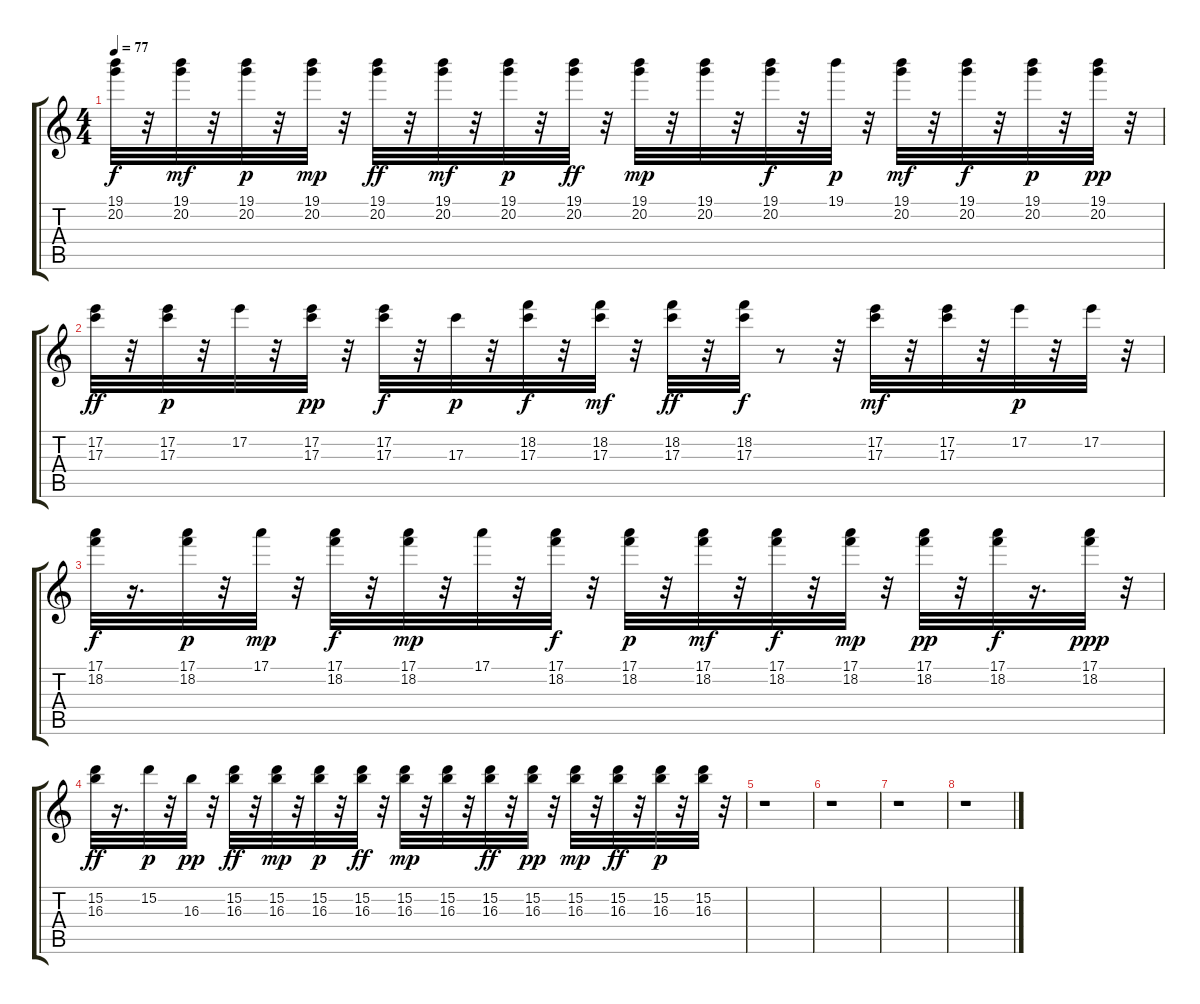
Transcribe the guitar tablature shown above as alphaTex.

\track "" {instrument distortionguitar}
\staff {score tabs}
\tuning (E4 B3 G3 D3 A2 E2) {hide}
\ts (4 4)
\tempo 77
\clef g2
\ks c
(19.1 20.2).32{dy f} r.32 (19.1 20.2).32{dy mf} r.32 (19.1 20.2).32{dy p} r.32 (19.1 20.2).32{dy mp} r.32 (19.1 20.2).32{dy ff} r.32 (19.1 20.2).32{dy mf} r.32 (19.1 20.2).32{dy p} r.32 (19.1 20.2).32{dy ff} r.32 (19.1 20.2).32{dy mp} r.32 (19.1 20.2).32 r.32 (19.1 20.2).32{dy f} r.32 19.1.32{dy p} r.32 (19.1 20.2).32{dy mf} r.32 (19.1 20.2).32{dy f} r.32 (19.1 20.2).32{dy p} r.32 (19.1 20.2).32{dy pp} r.32 |
(17.2 17.3).32{dy ff} r.32 (17.2 17.3).32{dy p} r.32 17.2.32 r.32 (17.2 17.3).32{dy pp} r.32 (17.2 17.3).32{dy f} r.32 17.3.32{dy p} r.32 (18.2 17.3).32{dy f} r.32 (18.2 17.3).32{dy mf} r.32 (18.2 17.3).32{dy ff} r.32 (18.2 17.3).32{dy f} r.8 r.32 (17.2 17.3).32{dy mf} r.32 (17.2 17.3).32 r.32 17.2.32{dy p} r.32 17.2.32 r.32 |
(17.1 18.2).32{dy f} r.16{d} (17.1 18.2).32{dy p} r.32 17.1.32{dy mp} r.32 (17.1 18.2).32{dy f} r.32 (17.1 18.2).32{dy mp} r.32 17.1.32 r.32 (17.1 18.2).32{dy f} r.32 (17.1 18.2).32{dy p} r.32 (17.1 18.2).32{dy mf} r.32 (17.1 18.2).32{dy f} r.32 (17.1 18.2).32{dy mp} r.32 (17.1 18.2).32{dy pp} r.32 (17.1 18.2).32{dy f} r.16{d} (17.1 18.2).32{dy ppp} r.32 |
(15.2 16.3).32{dy ff} r.16{d} 15.2.32{dy p} r.32 16.3.32{dy pp} r.32 (15.2 16.3).32{dy ff} r.32 (15.2 16.3).32{dy mp} r.32 (15.2 16.3).32{dy p} r.32 (15.2 16.3).32{dy ff} r.32 (15.2 16.3).32{dy mp} r.32 (15.2 16.3).32 r.32 (15.2 16.3).32{dy ff} r.32 (15.2 16.3).32{dy pp} r.32 (15.2 16.3).32{dy mp} r.32 (15.2 16.3).32{dy ff} r.32 (15.2 16.3).32{dy p} r.32 (15.2 16.3).32 r.32 |
r.1 |
r.1 |
r.1 |
r.1
